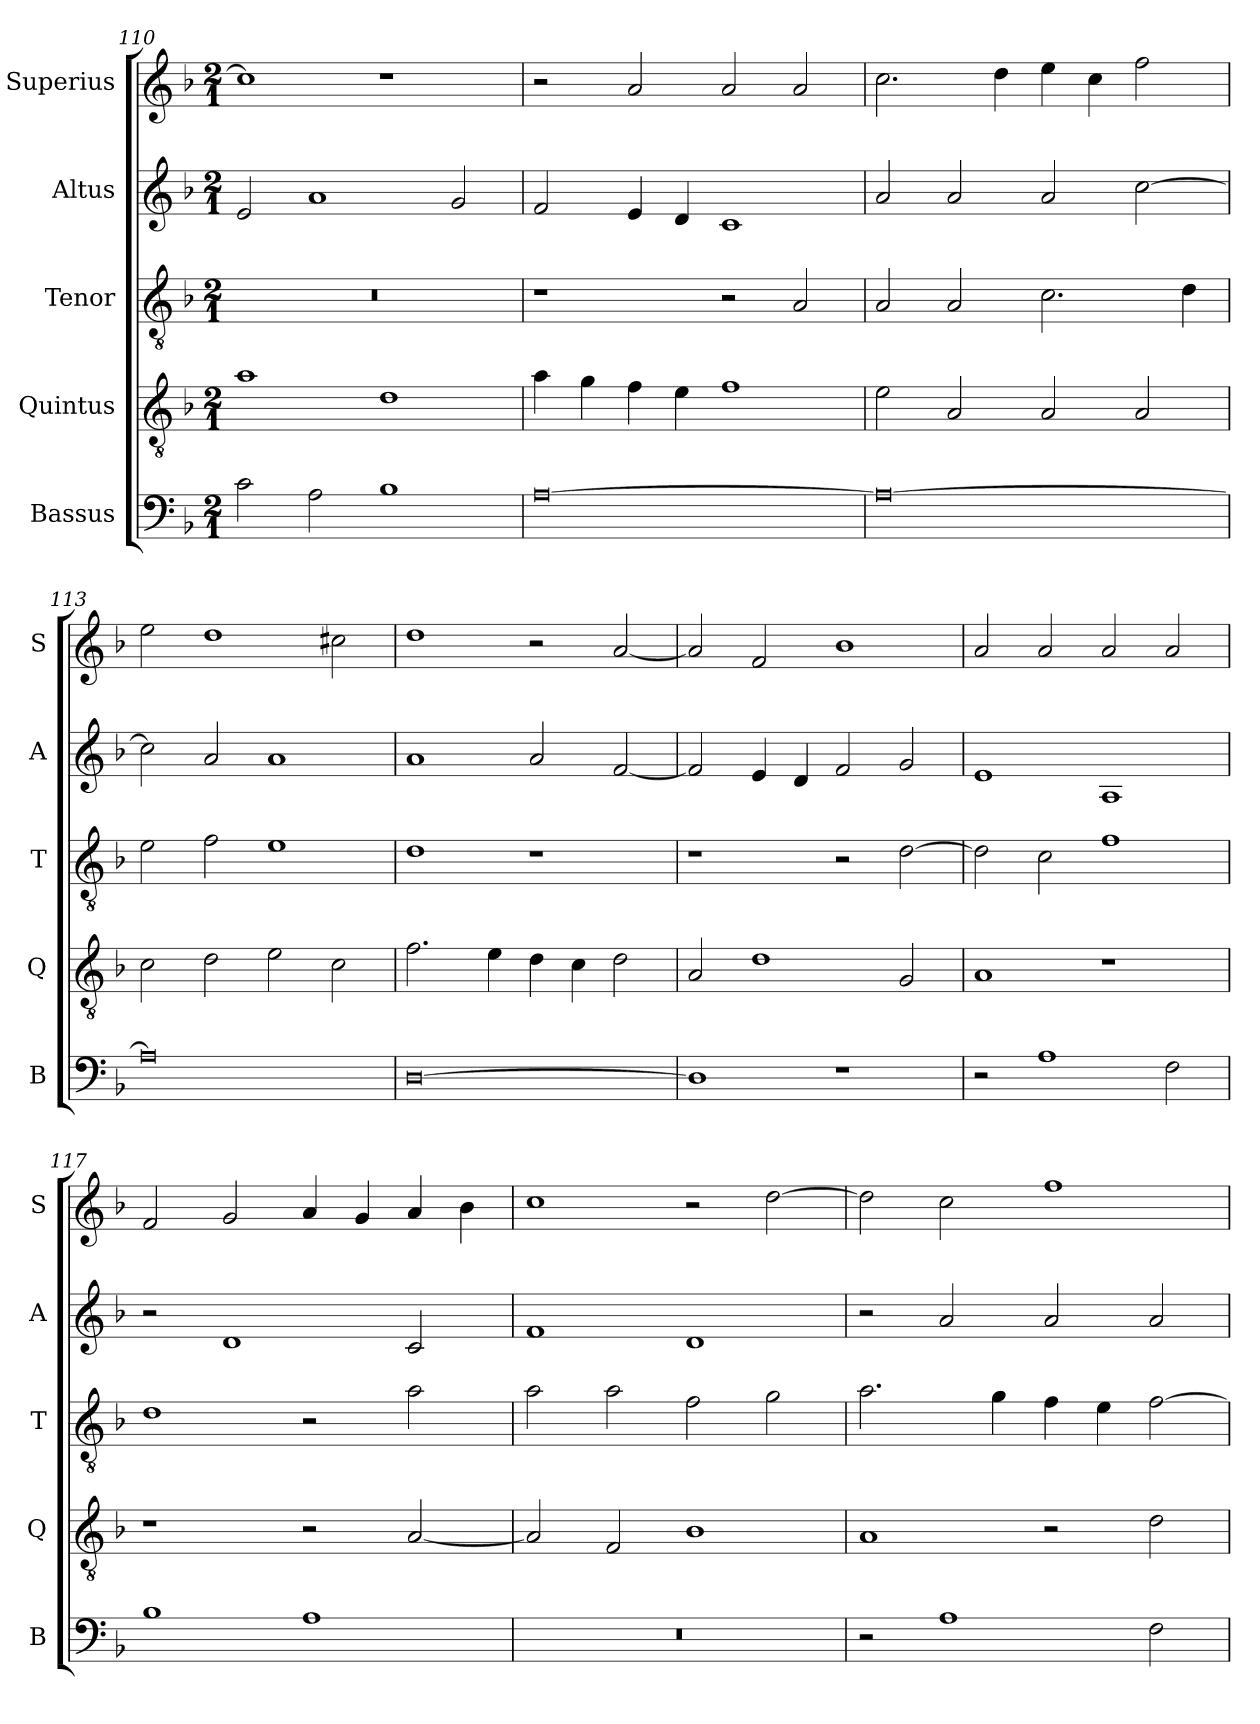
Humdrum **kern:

**kern	**kern	**kern	**kern	**kern
*part5	*part4	*part3	*part2	*part1
*staff5	*staff4	*staff3	*staff2	*staff1
*I"Bassus	*I"Quintus	*I"Tenor	*I"Altus	*I"Superius
*I'B	*I'Q	*I'T	*I'A	*I'S
*clefF4	*clefGv2	*clefGv2	*clefG2	*clefG2
*k[b-]	*k[b-]	*k[b-]	*k[b-]	*k[b-]
*M2/1	*M2/1	*M2/1	*M2/1	*M2/1
=110	=110	=110	=110	=110
2c	1a	0r	2e	1cc]
2A	.	.	1a	.
1B-	1d	.	.	1r
.	.	.	2g	.
=111	=111	=111	=111	=111
[0A	4a	1r	2f	2r
.	4g	.	.	.
.	4f	.	4e	2a
.	4e	.	4d	.
.	1f	2r	1c	2a
.	.	2A	.	2a
=112	=112	=112	=112	=112
0A_	2e	2A	2a	2.cc
.	2A	2A	2a	.
.	.	.	.	4dd
.	2A	2.c	2a	4ee
.	.	.	.	4cc
.	2A	.	[2cc	2ff
.	.	4d	.	.
=113	=113	=113	=113	=113
0A]	2c	2e	2cc]	2ee
.	2d	2f	2a	1dd
.	2e	1e	1a	.
.	2c	.	.	2cc#X
=114	=114	=114	=114	=114
[0D	2.f	1d	1a	1dd
.	4e	.	.	.
.	4d	1r	2a	2r
.	4c	.	.	.
.	2d	.	[2f	[2a
=115	=115	=115	=115	=115
1D]	2A	1r	2f]	2a]
.	1d	.	4e	2f
.	.	.	4d	.
1r	.	2r	2f	1b-
.	2G	[2d	2g	.
=116	=116	=116	=116	=116
2r	1A	2d]	1e	2a
1A	.	2c	.	2a
.	1r	1f	1A	2a
2F	.	.	.	2a
=117	=117	=117	=117	=117
1B-	1r	1d	2r	2f
.	.	.	1d	2g
1A	2r	2r	.	4a
.	.	.	.	4g
.	[2A	2a	2c	4a
.	.	.	.	4b-
=118	=118	=118	=118	=118
0r	2A]	2a	1f	1cc
.	2F	2a	.	.
.	1B-	2f	1d	2r
.	.	2g	.	[2dd
=119	=119	=119	=119	=119
2r	1A	2.a	2r	2dd]
1A	.	.	2a	2cc
.	.	4g	.	.
.	2r	4f	2a	1ff
.	.	4e	.	.
2F	2d	[2f	2a	.
=	=	=	=	=
*-	*-	*-	*-	*-
